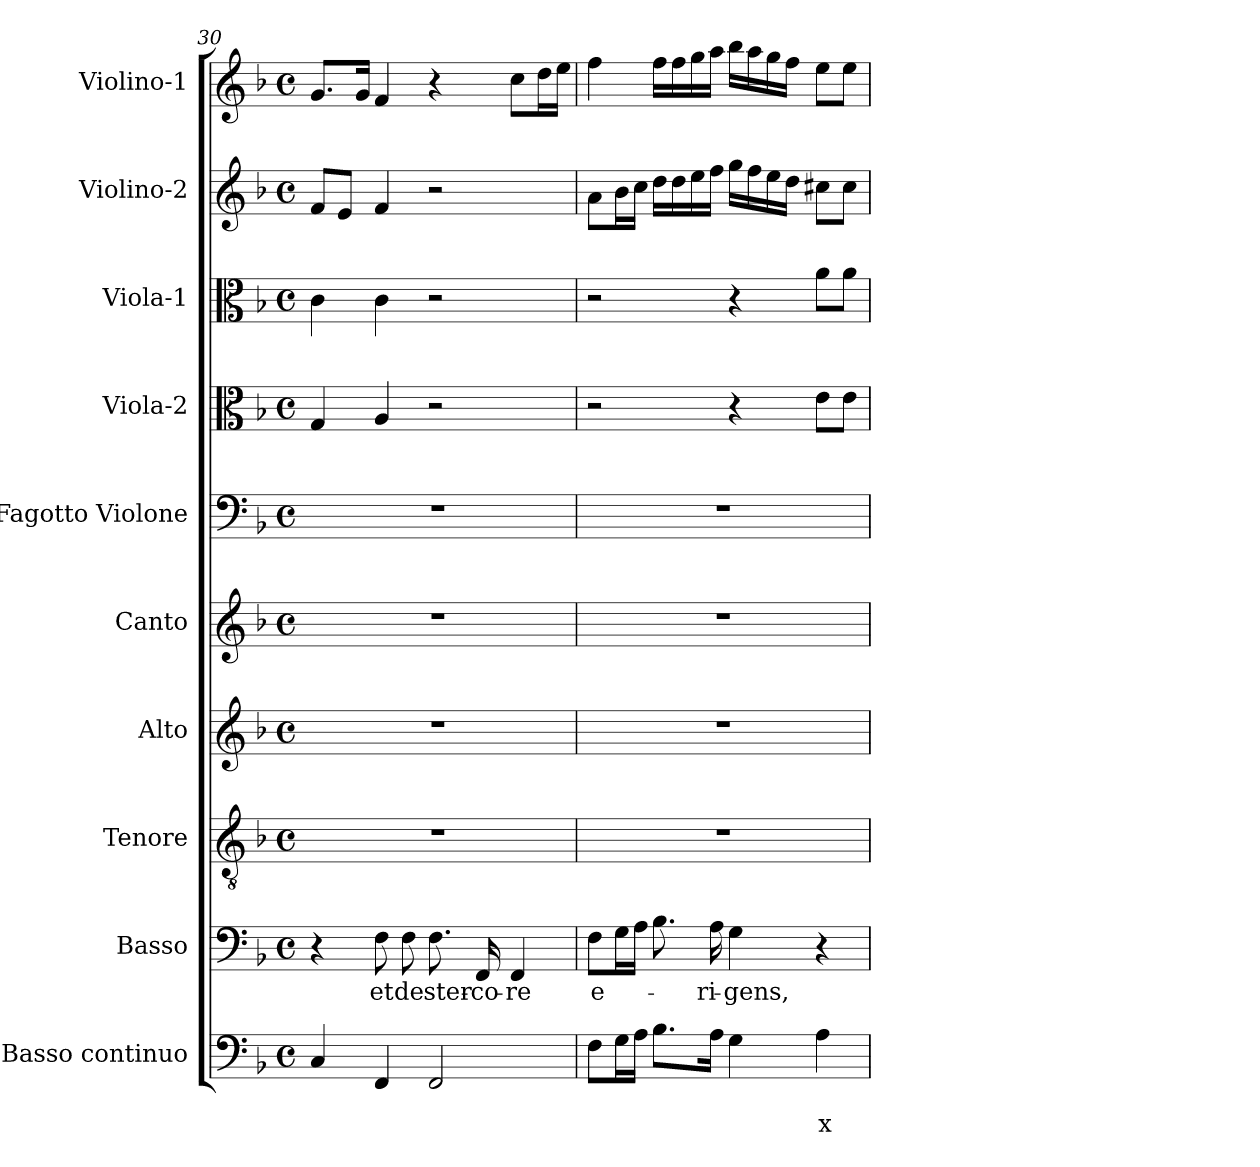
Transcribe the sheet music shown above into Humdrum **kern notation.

**kern	**text	**text	**kern	**text	**kern	**kern	**kern	**kern	**kern	**kern	**kern	**kern
*part10	*part10	*part10	*part9	*part9	*part8	*part7	*part6	*part5	*part4	*part3	*part2	*part1
*staff10	*staff10	*staff10	*staff9	*staff9	*staff8	*staff7	*staff6	*staff5	*staff4	*staff3	*staff2	*staff1
*I"Basso continuo	*	*	*I"Basso	*	*I"Tenore	*I"Alto	*I"Canto	*I"Fagotto Violone	*I"Viola-2	*I"Viola-1	*I"Violino-2	*I"Violino-1
*I'BC	*	*	*I'B	*	*I'T	*I'A	*I'C	*I'Fg	*I'Va2	*I'Va1	*I'Vi2	*I'Vi1
*clefF4	*	*	*clefF4	*	*clefGv2	*clefG2	*clefG2	*clefF4	*clefC3	*clefC3	*clefG2	*clefG2
*k[b-]	*	*	*k[b-]	*	*k[b-]	*k[b-]	*k[b-]	*k[b-]	*k[b-]	*k[b-]	*k[b-]	*k[b-]
*F:	*	*	*F:	*	*F:	*F:	*F:	*F:	*F:	*F:	*F:	*F:
*M4/4	*	*	*M4/4	*	*M4/4	*M4/4	*M4/4	*M4/4	*M4/4	*M4/4	*M4/4	*M4/4
*met(c)	*	*	*met(c)	*	*met(c)	*met(c)	*met(c)	*met(c)	*met(c)	*met(c)	*met(c)	*met(c)
=30	=30	=30	=30	=30	=30	=30	=30	=30	=30	=30	=30	=30
4C/	.	.	4r	.	1r	1r	1r	1r	4G/	4c\	8f/L	8.g/L
.	.	.	.	.	.	.	.	.	.	.	8e/J	.
.	.	.	.	.	.	.	.	.	.	.	.	16g/Jk
!	!	!	!	!LO:LY:b	!	!	!	!	!	!	!	!
4FF/	.	.	8F\	et	.	.	.	.	4A/	4c\	4f/	4f/
!	!	!	!	!LO:LY:b	!	!	!	!	!	!	!	!
.	.	.	8F\	de	.	.	.	.	.	.	.	.
!	!	!	!	!LO:LY:b	!	!	!	!	!	!	!	!
2FF/	.	.	8.F\	ster-	.	.	.	.	2r	2r	2r	4r
!	!	!	!	!LO:LY:b	!	!	!	!	!	!	!	!
.	.	.	16FF/	-co-	.	.	.	.	.	.	.	.
!	!	!	!	!LO:LY:b	!	!	!	!	!	!	!	!
.	.	.	4FF/	-re	.	.	.	.	.	.	.	8cc\L
.	.	.	.	.	.	.	.	.	.	.	.	16dd\L
.	.	.	.	.	.	.	.	.	.	.	.	16ee\JJ
=31	=31	=31	=31	=31	=31	=31	=31	=31	=31	=31	=31	=31
!	!	!	!	!LO:LY:b	!	!	!	!	!	!	!	!
8F\L	.	.	8F\L	e-	1r	1r	1r	1r	2r	2r	8a\L	4ff\
16G\L	.	.	16G\L	.	.	.	.	.	.	.	16b-\L	.
16A\JJ	.	.	16A\JJ	.	.	.	.	.	.	.	16cc\JJ	.
8.B-\L	.	.	8.B-\	.	.	.	.	.	.	.	16dd\LL	16ff\LL
.	.	.	.	.	.	.	.	.	.	.	16dd\	16ff\
.	.	.	.	.	.	.	.	.	.	.	16ee\	16gg\
!	!	!	!	!LO:LY:b	!	!	!	!	!	!	!	!
16A\Jk	.	.	16A\	-ri-	.	.	.	.	.	.	16ff\JJ	16aa\JJ
!	!	!	!	!LO:LY:b	!	!	!	!	!	!	!	!
4G\	.	.	4G\	-gens,	.	.	.	.	4r	4r	16gg\LL	16bb-\LL
.	.	.	.	.	.	.	.	.	.	.	16ff\	16aa\
.	.	.	.	.	.	.	.	.	.	.	16ee\	16gg\
.	.	.	.	.	.	.	.	.	.	.	16dd\JJ	16ff\JJ
!	!	!LO:LY:b	!	!	!	!	!	!	!	!	!	!
4A\	.	x	4r	.	.	.	.	.	8e\L	8a\L	8cc#X\L	8ee\L
.	.	.	.	.	.	.	.	.	8e\J	8a\J	8cc#\J	8ee\J
=	=	=	=	=	=	=	=	=	=	=	=	=
*-	*-	*-	*-	*-	*-	*-	*-	*-	*-	*-	*-	*-
